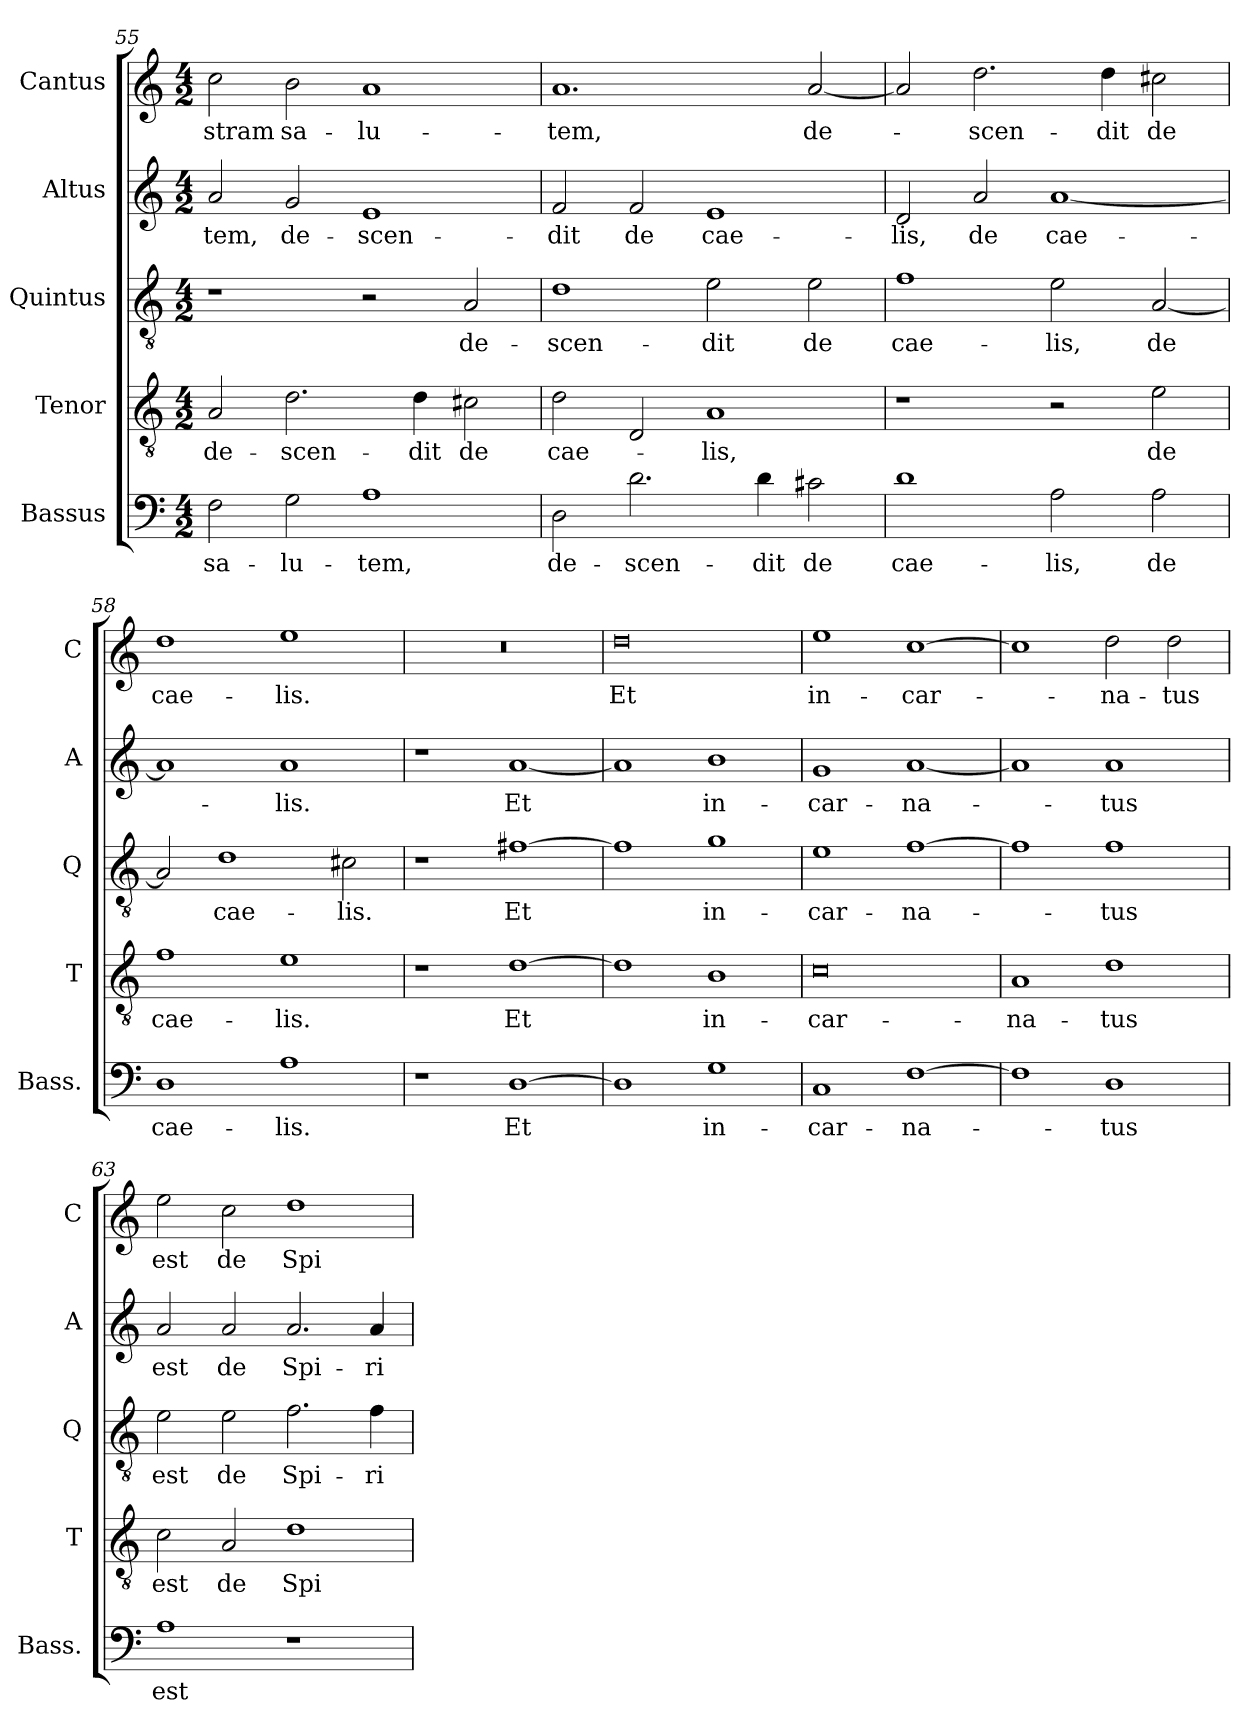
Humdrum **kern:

**kern	**text	**kern	**text	**kern	**text	**kern	**text	**kern	**text
*part5	*part5	*part4	*part4	*part3	*part3	*part2	*part2	*part1	*part1
*staff5	*staff5	*staff4	*staff4	*staff3	*staff3	*staff2	*staff2	*staff1	*staff1
*I"Bassus	*	*I"Tenor	*	*I"Quintus	*	*I"Altus	*	*I"Cantus	*
*I'Bass.	*	*I'T	*	*I'Q	*	*I'A	*	*I'C	*
*clefF4	*	*clefGv2	*	*clefGv2	*	*clefG2	*	*clefG2	*
*	*	*ITrd7c12	*	*ITrd7c12	*	*	*	*	*
*k[]	*	*k[]	*	*k[]	*	*k[]	*	*k[]	*
*C:	*	*C:	*	*C:	*	*C:	*	*C:	*
*M4/2	*	*M4/2	*	*M4/2	*	*M4/2	*	*M4/2	*
=55	=55	=55	=55	=55	=55	=55	=55	=55	=55
2F\	sa-	2AA/	de-	1r	.	2a/	-tem,	2cc\	-stram
2G\	-lu-	2.D\	-scen-	.	.	2g/	de-	2b\	sa-
1A\	-tem,	.	.	2r	.	1e/	-scen-	1a/	-lu-
.	.	4D\	-dit	.	.	.	.	.	.
.	.	2C#X\	de	2AA/	de-	.	.	.	.
=56	=56	=56	=56	=56	=56	=56	=56	=56	=56
2D\	de-	2D\	cae-	1D\	-scen-	2f/	-dit	1.a/	-tem,
2.d\	-scen-	2DD/	.	.	.	2f/	de	.	.
.	.	1AA/	-lis,	2E\	-dit	1e/	cae-	.	.
4d\	-dit	.	.	.	.	.	.	.	.
2c#\	de	.	.	2E\	de	.	.	[2a/	de-
=57	=57	=57	=57	=57	=57	=57	=57	=57	=57
1d\	cae-	1r	.	1F\	cae-	2d/	-lis,	2a/]	.
.	.	.	.	.	.	2a/	de	2.dd\	-scen-
2A\	-lis,	2r	.	2E\	-lis,	[1a/	cae-	.	.
.	.	.	.	.	.	.	.	4dd\	-dit
2A\	de	2E\	de	[2AA/	de	.	.	2cc#\	de
=58	=58	=58	=58	=58	=58	=58	=58	=58	=58
1D\	cae-	1F\	cae-	2AA/]	.	1a/]	.	1dd\	cae-
.	.	.	.	1D\	cae-	.	.	.	.
1A\	-lis.	1E\	-lis.	.	.	1a/	-lis.	1ee\	-lis.
.	.	.	.	2C#X\	-lis.	.	.	.	.
=59	=59	=59	=59	=59	=59	=59	=59	=59	=59
1r	.	1r	.	1r	.	1r	.	0r	.
[1D\	Et	[1D\	Et	[1F#X\	Et	[1a/	Et	.	.
=60	=60	=60	=60	=60	=60	=60	=60	=60	=60
1D\]	.	1D\]	.	1F#\]	.	1a/]	.	0dd\	Et
1G\	in-	1BB\	in-	1G\	in-	1b\	in-	.	.
=61	=61	=61	=61	=61	=61	=61	=61	=61	=61
1C/	-car-	0C\	-car-	1E\	-car-	1g/	-car-	1ee\	in-
[1F\	-na-	.	.	[1F\	-na-	[1a/	-na-	[1cc\	-car-
=62	=62	=62	=62	=62	=62	=62	=62	=62	=62
1F\]	.	1AA/	-na-	1F\]	.	1a/]	.	1cc\]	.
1D\	-tus	1D\	-tus	1F\	-tus	1a/	-tus	2dd\	-na-
.	.	.	.	.	.	.	.	2dd\	-tus
=63	=63	=63	=63	=63	=63	=63	=63	=63	=63
1A\	est	2C\	est	2E\	est	2a/	est	2ee\	est
.	.	2AA/	de	2E\	de	2a/	de	2cc\	de
1r	.	1D\	Spi-	2.F\	Spi-	2.a/	Spi-	1dd\	Spi-
.	.	.	.	4F\	-ri-	4a/	-ri-	.	.
=	=	=	=	=	=	=	=	=	=
*-	*-	*-	*-	*-	*-	*-	*-	*-	*-
